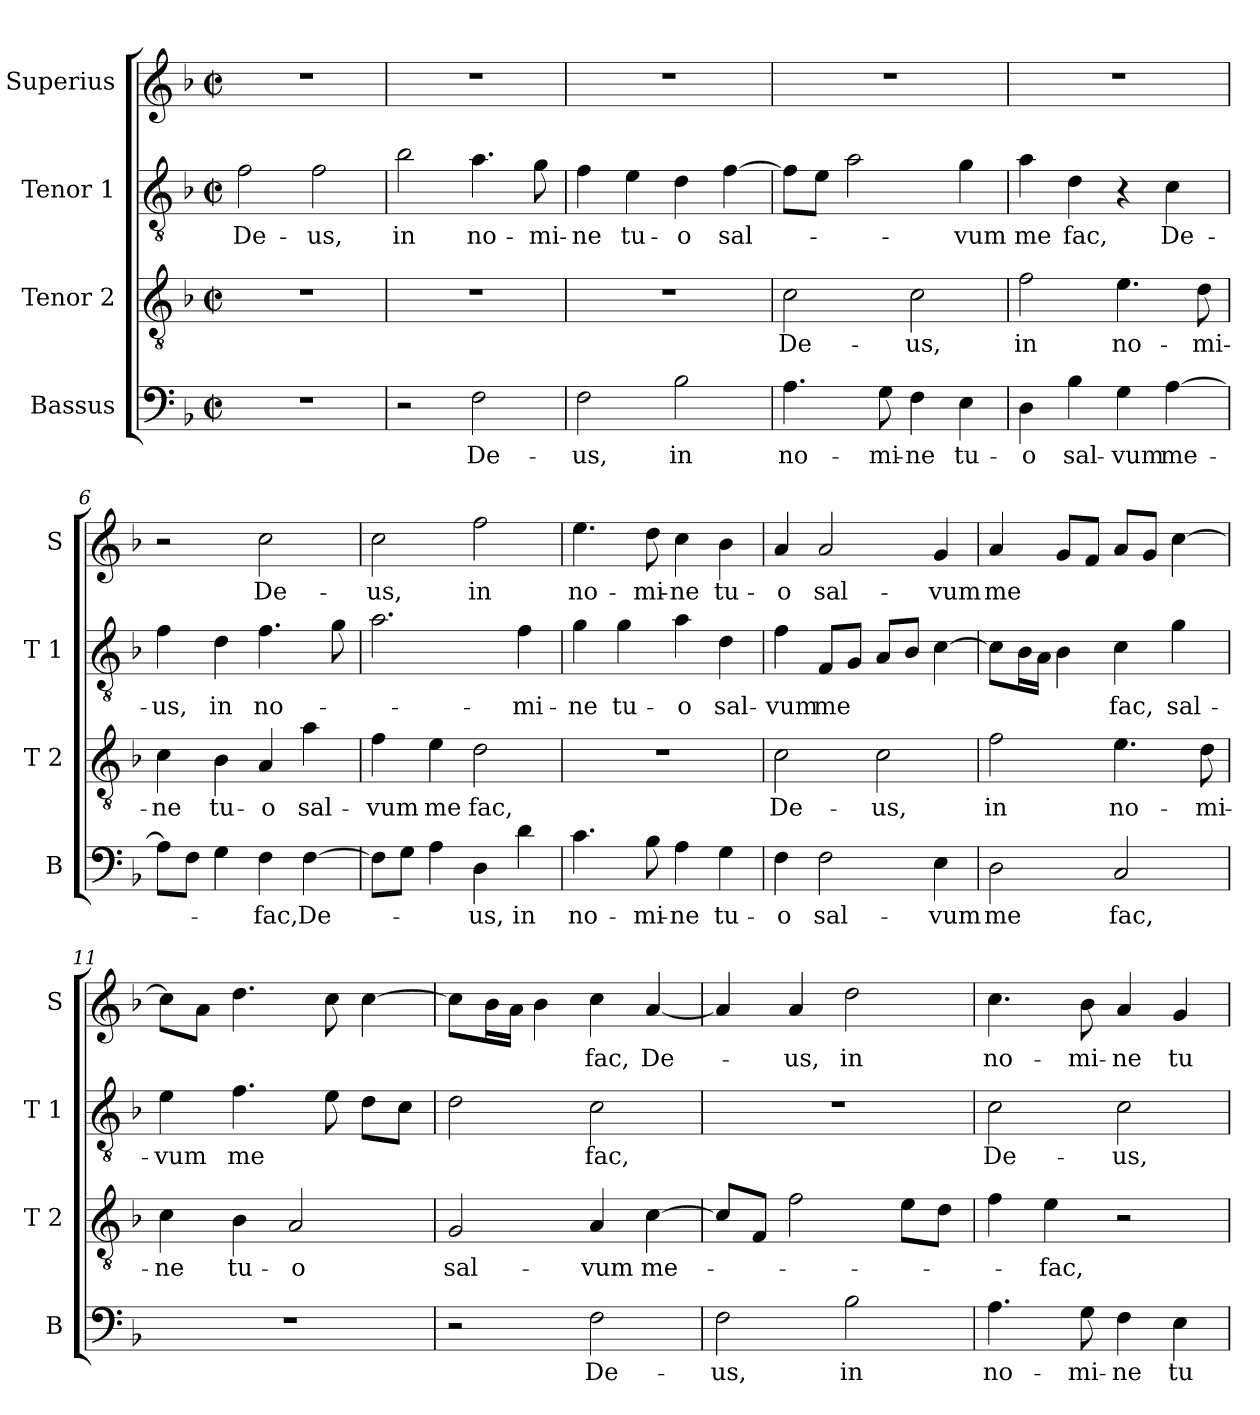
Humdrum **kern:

**kern	**text	**kern	**text	**kern	**text	**kern	**text
*part4	*part4	*part3	*part3	*part2	*part2	*part1	*part1
*staff4	*staff4	*staff3	*staff3	*staff2	*staff2	*staff1	*staff1
*I"Bassus	*	*I"Tenor 2	*	*I"Tenor 1	*	*I"Superius	*
*I'B	*	*I'T 2	*	*I'T 1	*	*I'S	*
*clefF4	*	*clefGv2	*	*clefGv2	*	*clefG2	*
*k[b-]	*	*k[b-]	*	*k[b-]	*	*k[b-]	*
*F:	*	*F:	*	*F:	*	*F:	*
*M2/2	*	*M2/2	*	*M2/2	*	*M2/2	*
*met(c|)	*	*met(c|)	*	*met(c|)	*	*met(c|)	*
=1	=1	=1	=1	=1	=1	=1	=1
!	!	!	!	!	!LO:LY:b	!	!
1r	.	1r	.	2f\	De-	1r	.
!	!	!	!	!	!LO:LY:b	!	!
.	.	.	.	2f\	-us,	.	.
=2	=2	=2	=2	=2	=2	=2	=2
!	!	!	!	!	!LO:LY:b	!	!
2r	.	1r	.	2b-\	in	1r	.
!	!LO:LY:b	!	!	!	!LO:LY:b	!	!
2F\	De-	.	.	4.a\	no-	.	.
!	!	!	!	!	!LO:LY:b	!	!
.	.	.	.	8g\	-mi-	.	.
=3	=3	=3	=3	=3	=3	=3	=3
!	!LO:LY:b	!	!	!	!LO:LY:b	!	!
2F\	-us,	1r	.	4f\	-ne	1r	.
!	!	!	!	!	!LO:LY:b	!	!
.	.	.	.	4e\	tu-	.	.
!	!LO:LY:b	!	!	!	!LO:LY:b	!	!
2B-\	in	.	.	4d\	-o	.	.
!	!	!	!	!	!LO:LY:b	!	!
.	.	.	.	[4f\	sal-	.	.
=4	=4	=4	=4	=4	=4	=4	=4
!	!LO:LY:b	!	!LO:LY:b	!	!	!	!
4.A\	no-	2c\	De-	8f\L]	.	1r	.
.	.	.	.	8e\J	.	.	.
.	.	.	.	2a\	.	.	.
!	!LO:LY:b	!	!	!	!	!	!
8G\	-mi-	.	.	.	.	.	.
!	!LO:LY:b	!	!LO:LY:b	!	!	!	!
4F\	-ne	2c\	-us,	.	.	.	.
!	!LO:LY:b	!	!	!	!LO:LY:b	!	!
4E\	tu-	.	.	4g\	-vum	.	.
=5	=5	=5	=5	=5	=5	=5	=5
!	!LO:LY:b	!	!LO:LY:b	!	!LO:LY:b	!	!
4D\	-o	2f\	in	4a\	me	1r	.
!	!LO:LY:b	!	!	!	!LO:LY:b	!	!
4B-\	sal-	.	.	4d\	fac,	.	.
!	!LO:LY:b	!	!LO:LY:b	!	!	!	!
4G\	-vum	4.e\	no-	4r	.	.	.
!	!LO:LY:b	!	!	!	!LO:LY:b	!	!
[4A\	me-	.	.	4c\	De-	.	.
!	!	!	!LO:LY:b	!	!	!	!
.	.	8d\	-mi-	.	.	.	.
=6	=6	=6	=6	=6	=6	=6	=6
!	!	!	!LO:LY:b	!	!LO:LY:b	!	!
8A\L]	.	4c\	-ne	4f\	-us,	2r	.
8F\J	.	.	.	.	.	.	.
!	!	!	!LO:LY:b	!	!LO:LY:b	!	!
4G\	.	4B-\	tu-	4d\	in	.	.
!	!LO:LY:b	!	!LO:LY:b	!	!LO:LY:b	!	!LO:LY:b
4F\	-fac,	4A/	-o	4.f\	no-	2cc\	De-
!	!LO:LY:b	!	!LO:LY:b	!	!	!	!
[4F\	De-	4a\	sal-	.	.	.	.
.	.	.	.	8g\	.	.	.
!!LO:LB:g=z
=7	=7	=7	=7	=7	=7	=7	=7
!	!	!	!LO:LY:b	!	!	!	!LO:LY:b
8F\L]	.	4f\	-vum	2.a\	.	2cc\	-us,
8G\J	.	.	.	.	.	.	.
!	!	!	!LO:LY:b	!	!	!	!
4A\	.	4e\	me	.	.	.	.
!	!LO:LY:b	!	!LO:LY:b	!	!	!	!LO:LY:b
4D\	-us,	2d\	fac,	.	.	2ff\	in
!	!LO:LY:b	!	!	!	!LO:LY:b	!	!
4d\	in	.	.	4f\	-mi-	.	.
=8	=8	=8	=8	=8	=8	=8	=8
!	!LO:LY:b	!	!	!	!LO:LY:b	!	!LO:LY:b
4.c\	no-	1r	.	4g\	-ne	4.ee\	no-
!	!	!	!	!	!LO:LY:b	!	!
.	.	.	.	4g\	tu-	.	.
!	!LO:LY:b	!	!	!	!	!	!LO:LY:b
8B-\	-mi-	.	.	.	.	8dd\	-mi-
!	!LO:LY:b	!	!	!	!LO:LY:b	!	!LO:LY:b
4A\	-ne	.	.	4a\	-o	4cc\	-ne
!	!LO:LY:b	!	!	!	!LO:LY:b	!	!LO:LY:b
4G\	tu-	.	.	4d\	sal-	4b-\	tu-
=9	=9	=9	=9	=9	=9	=9	=9
!	!LO:LY:b	!	!LO:LY:b	!	!LO:LY:b	!	!LO:LY:b
4F\	-o	2c\	De-	4f\	-vum	4a/	-o
!	!LO:LY:b	!	!	!	!LO:LY:b	!	!LO:LY:b
2F\	sal-	.	.	8F/L	me	2a/	sal-
.	.	.	.	8G/J	.	.	.
!	!	!	!LO:LY:b	!	!	!	!
.	.	2c\	-us,	8A/L	.	.	.
.	.	.	.	8B-/J	.	.	.
!	!LO:LY:b	!	!	!	!	!	!LO:LY:b
4E\	-vum	.	.	[4c\	.	4g/	-vum
=10	=10	=10	=10	=10	=10	=10	=10
!	!LO:LY:b	!	!LO:LY:b	!	!	!	!LO:LY:b
2D\	me	2f\	in	8c\L]	.	4a/	me
.	.	.	.	16B-\L	.	.	.
.	.	.	.	16A\JJ	.	.	.
.	.	.	.	4B-\	.	8g/L	.
.	.	.	.	.	.	8f/J	.
!	!LO:LY:b	!	!LO:LY:b	!	!LO:LY:b	!	!
2C/	fac,	4.e\	no-	4c\	fac,	8a/L	.
.	.	.	.	.	.	8g/J	.
!	!	!	!	!	!LO:LY:b	!	!
.	.	.	.	4g\	sal-	[4cc\	.
!	!	!	!LO:LY:b	!	!	!	!
.	.	8d\	-mi-	.	.	.	.
=11	=11	=11	=11	=11	=11	=11	=11
!	!	!	!LO:LY:b	!	!LO:LY:b	!	!
1r	.	4c\	-ne	4e\	-vum	8cc\L]	.
.	.	.	.	.	.	8a\J	.
!	!	!	!LO:LY:b	!	!LO:LY:b	!	!
.	.	4B-\	tu-	4.f\	me	4.dd\	.
!	!	!	!LO:LY:b	!	!	!	!
.	.	2A/	-o	.	.	.	.
.	.	.	.	8e\	.	8cc\	.
.	.	.	.	8d\L	.	[4cc\	.
.	.	.	.	8c\J	.	.	.
=12	=12	=12	=12	=12	=12	=12	=12
!	!	!	!LO:LY:b	!	!	!	!
2r	.	2G/	sal-	2d\	.	8cc\L]	.
.	.	.	.	.	.	16b-\L	.
.	.	.	.	.	.	16a\JJ	.
.	.	.	.	.	.	4b-\	.
!	!LO:LY:b	!	!LO:LY:b	!	!LO:LY:b	!	!LO:LY:b
2F\	De-	4A/	-vum	2c\	fac,	4cc\	fac,
!	!	!	!LO:LY:b	!	!	!	!LO:LY:b
.	.	[4c\	me-	.	.	[4a/	De-
!!LO:LB:g=z
=13	=13	=13	=13	=13	=13	=13	=13
!	!LO:LY:b	!	!	!	!	!	!
2F\	-us,	8c/L]	.	1r	.	4a/]	.
.	.	8F/J	.	.	.	.	.
!	!	!	!	!	!	!	!LO:LY:b
.	.	2f\	.	.	.	4a/	-us,
!	!LO:LY:b	!	!	!	!	!	!LO:LY:b
2B-\	in	.	.	.	.	2dd\	in
.	.	8e\L	.	.	.	.	.
.	.	8d\J	.	.	.	.	.
=14	=14	=14	=14	=14	=14	=14	=14
!	!LO:LY:b	!	!	!	!LO:LY:b	!	!LO:LY:b
4.A\	no-	4f\	.	2c\	De-	4.cc\	no-
!	!	!	!LO:LY:b	!	!	!	!
.	.	4e\	-fac,	.	.	.	.
!	!LO:LY:b	!	!	!	!	!	!LO:LY:b
8G\	-mi-	.	.	.	.	8b-\	-mi-
!	!LO:LY:b	!	!	!	!LO:LY:b	!	!LO:LY:b
4F\	-ne	2r	.	2c\	-us,	4a/	-ne
!	!LO:LY:b	!	!	!	!	!	!LO:LY:b
4E\	tu-	.	.	.	.	4g/	tu-
=	=	=	=	=	=	=	=
*-	*-	*-	*-	*-	*-	*-	*-
